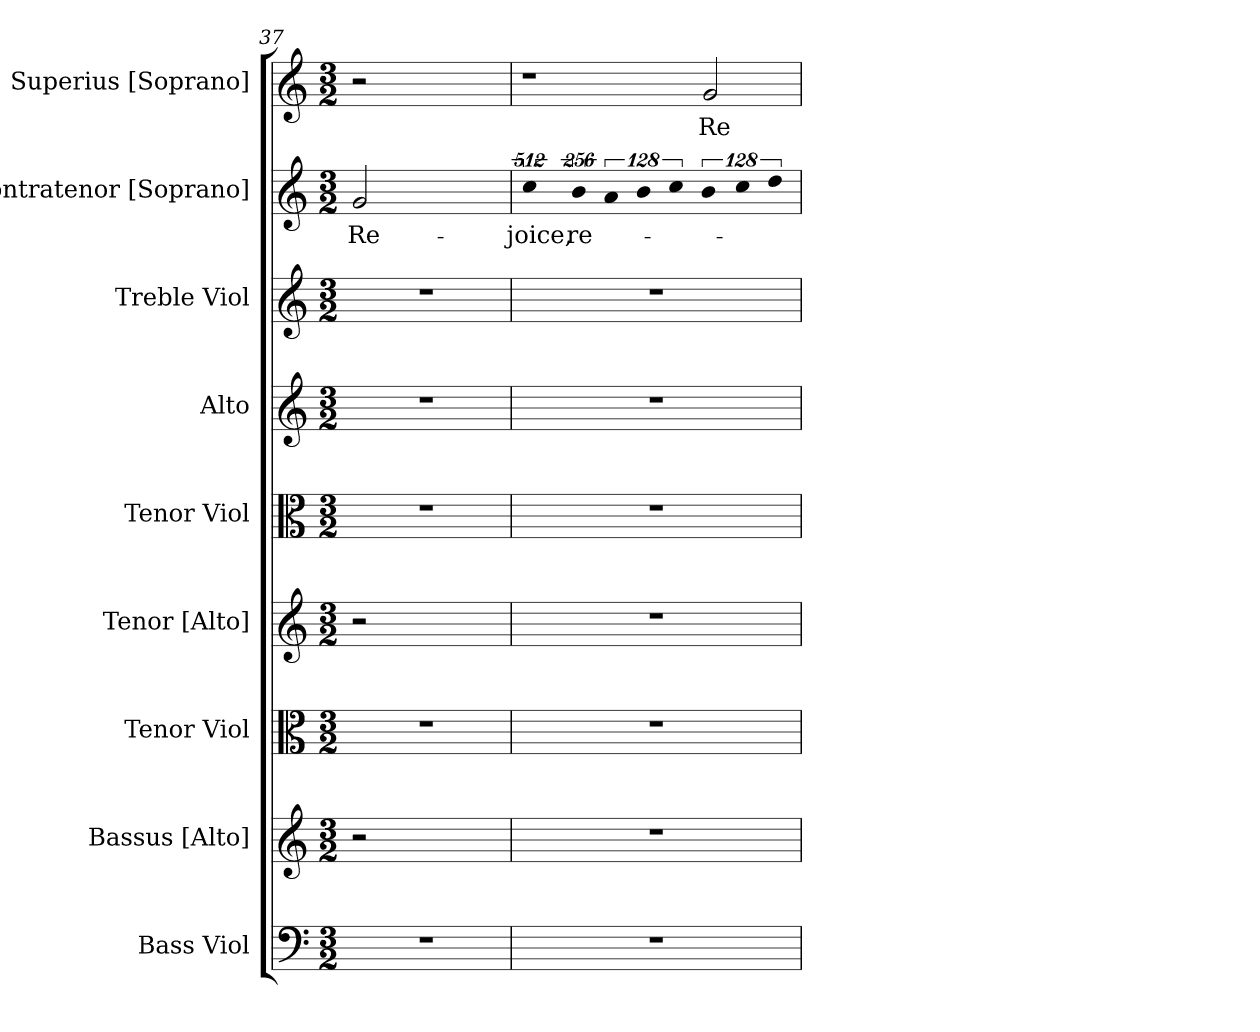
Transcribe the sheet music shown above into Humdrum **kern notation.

**kern	**kern	**kern	**kern	**kern	**kern	**kern	**kern	**text	**kern	**text
*part9	*part8	*part7	*part6	*part5	*part4	*part3	*part2	*part2	*part1	*part1
*staff9	*staff8	*staff7	*staff6	*staff5	*staff4	*staff3	*staff2	*staff2	*staff1	*staff1
*I"Bass Viol	*I"Bassus [Alto]	*I"Tenor Viol	*I"Tenor [Alto]	*I"Tenor Viol	*I"Alto	*I"Treble Viol	*I"Contratenor [Soprano]	*	*I"Superius [Soprano]	*
*I'B.V.	*I'Alto	*I'T.V.	*I'Alto	*I'T.V.	*I'A.	*I'Tr. V.	*I'Soprano	*	*I'Soprano	*
*clefF4	*clefG2	*clefC3	*clefG2	*clefC3	*clefG2	*clefG2	*clefG2	*	*clefG2	*
*k[]	*k[]	*k[]	*k[]	*k[]	*k[]	*k[]	*k[]	*	*k[]	*
*C:	*C:	*C:	*C:	*C:	*C:	*C:	*C:	*	*C:	*
*M3/2	*M3/2	*M3/2	*M3/2	*M3/2	*M3/2	*M3/2	*M3/2	*	*M3/2	*
=37	=37	=37	=37	=37	=37	=37	=37	=37	=37	=37
!LO:N:vis=1	!	!LO:N:vis=1	!	!LO:N:vis=1	!LO:N:vis=1	!LO:N:vis=1	!	!	!	!
!	!	!	!	!	!	!	!	!LO:LY:b:color=#000000	!	!
1.r	2r	1.r	2r	1.r	1.r	1.r	2gi/	Re-	2r	.
.	1ryy	.	1ryy	.	.	.	1ryy	.	1ryy	.
=38	=38	=38	=38	=38	=38	=38	=38	=38	=38	=38
!LO:N:vis=1	!LO:N:vis=1	!LO:N:vis=1	!LO:N:vis=1	!LO:N:vis=1	!LO:N:vis=1	!LO:N:vis=1	!LO:N:vis=2	!	!	!
!	!	!	!	!	!	!	!	!LO:LY:b:color=#000000	!	!
1.r	1.r	1.r	1.r	1.r	1.r	1.r	1024%341cci\	-joice,	1r	.
!	!	!	!	!	!	!	!LO:N:vis=4	!	!	!
!	!	!	!	!	!	!	!	!LO:LY:b:color=#000000	!	!
.	.	.	.	.	.	.	1024%171bi/	re-	.	.
!	!	!	!	!	!	!	!LO:N:vis=4	!	!	!
.	.	.	.	.	.	.	512%85ai/	.	.	.
!	!	!	!	!	!	!	!LO:N:vis=4	!	!	!
.	.	.	.	.	.	.	1024%171bi\	.	.	.
!	!	!	!	!	!	!	!LO:N:vis=4	!	!	!
.	.	.	.	.	.	.	1024%171cci\	.	.	.
!	!	!	!	!	!	!	!LO:N:vis=4	!	!	!
!	!	!	!	!	!	!	!	!	!	!LO:LY:b:color=#000000
.	.	.	.	.	.	.	512%85bi\	.	2gi/	Re-
!	!	!	!	!	!	!	!LO:N:vis=4	!	!	!
.	.	.	.	.	.	.	1024%171cci\	.	.	.
!	!	!	!	!	!	!	!LO:N:vis=4	!	!	!
.	.	.	.	.	.	.	1024%171ddi\	.	.	.
=	=	=	=	=	=	=	=	=	=	=
*-	*-	*-	*-	*-	*-	*-	*-	*-	*-	*-
